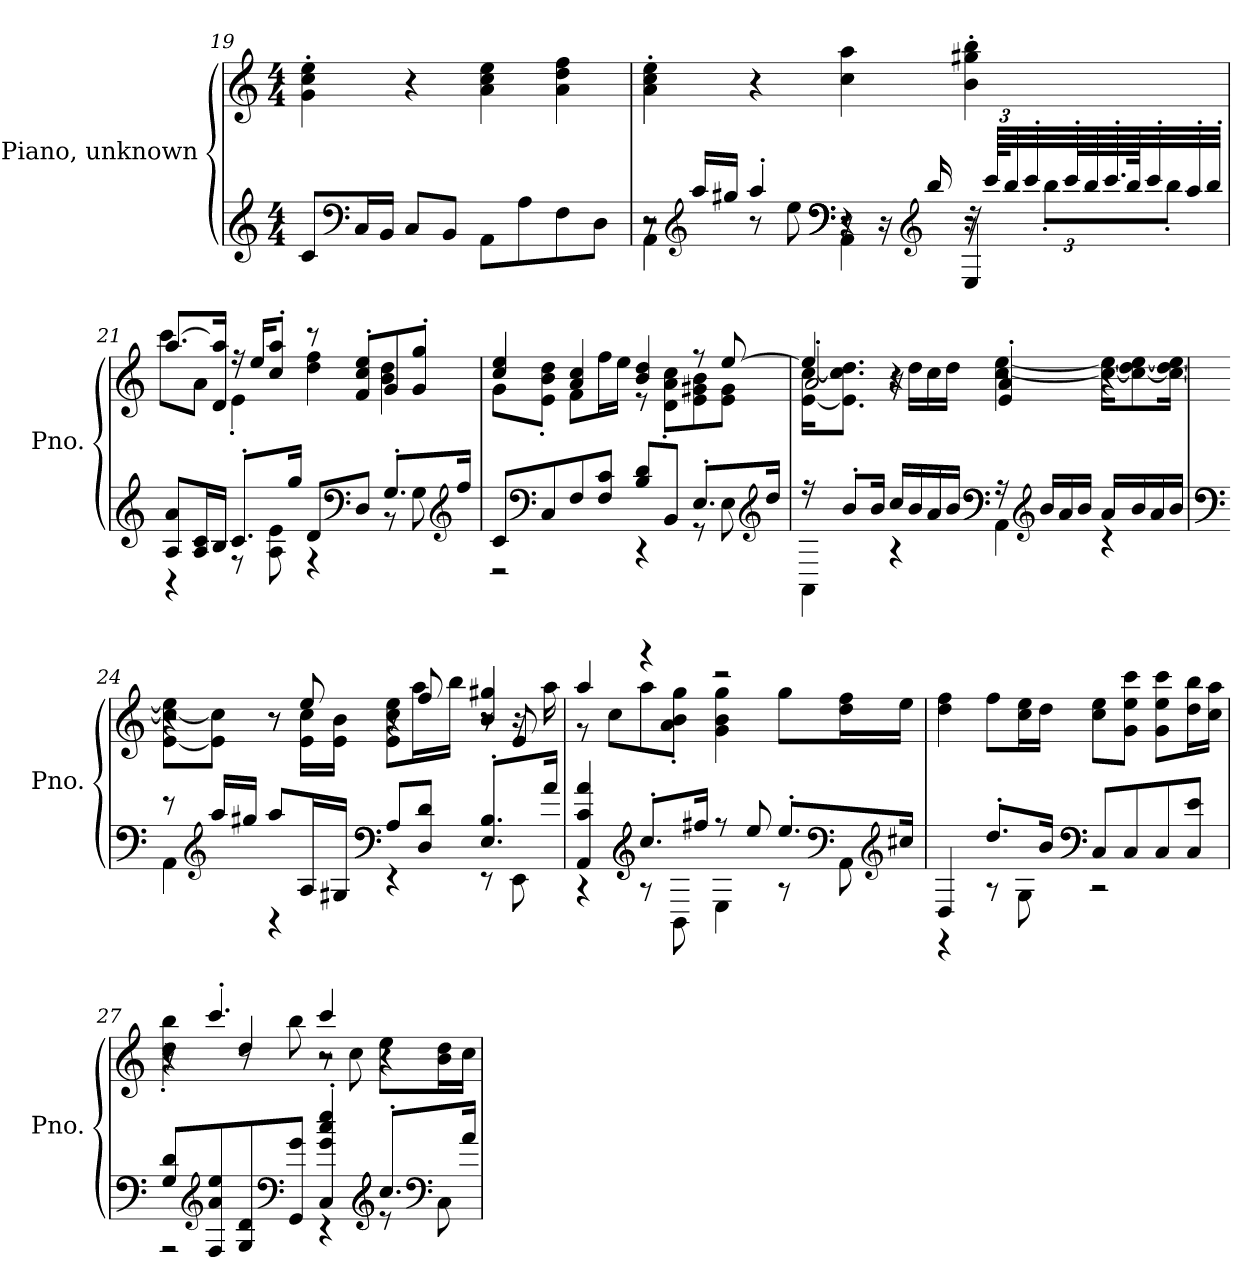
**kern	**kern
*part1	*part1
*staff2	*staff1
*I"Piano, unknown	*
*I'Pno.	*
!!LO:LB:g=z
*clefG2	*clefG2
*k[]	*k[]
*M4/4	*M4/4
=19	=19
8c/L	4g\' 4cc\' 4ee\'
*clefF4	*
16C/L	.
16BB/JJ	.
8C/L	4r
8BB/J	.
8AA\L	4a\ 4cc\ 4ee\
8A\	.
8F\	4a\ 4dd\ 4ff\
8D\J	.
=20	=20
*^	*
*	*^	*
8r	4AA\	2r	4a\' 4cc\' 4ee\'
*clefG2	*	*	*
16aa/LL	.	.	.
16gg#X/JJ	.	.	.
4aa'/	8r	.	4r
.	8ee\	.	.
*clefF4	*	*	*
8r	4AA\	4r	4cc\ 4aa\
16r	.	.	.
*clefG2	*	*	*
16bb/	.	.	.
32r	12r	4E/	4b\' 4gg#X\' 4bb\'
*Xbrackettup	*	*	*
96ccc/KLLL	.	.	.
48bb/	.	.	.
32ccc'/	.	.	.
.	12bb'\L	.	.
64ccc'/L	.	.	.
64bb/	.	.	.
64.ccc'/	.	.	.
128bb/JK	.	.	.
32ccc'/	.	.	.
.	12bb'\J	.	.
32aa'/	.	.	.
32bb'/JJJ	.	.	.
*	*v	*v	*
!!LO:LB:g=z
=21	=21	=21
*	*	*^
8A/ 8a/L	4r	[8.aa/L	8ccc\L
16A/ 16c/L	.	.	8a\J
16B/JJ	.	16d/ 16aa/]Jk	.
8.c'/L	8r	16r	4e'\
.	.	16ee/KL	.
.	8A\ 8e\	8cc/' 8aa/'J	.
16gg/Jk	.	.	.
8d/L	4r	8r	4dd\ 4ff\
*clefF4	*	*	*
8D/J	.	8f/' 8cc/' 8ee/'L	.
8.G'/L	8r	8g/	4b\ 4dd\
.	8G\	8g/' 8gg/'J	.
*clefG2	*	*	*
16ff/Jk	.	.	.
=22	=22	=22	=22
8c/L	2r	4cc/ 4ee/	8g\L
*clefF4	*	*	*
8C/	.	.	8e\' 8b\' 8dd\'J
8F/	.	4a/ 4cc/	8f\L
8F/ 8c/J	.	.	16ff\L
.	.	.	16ee\JJ
8B/ 8d/L	4r	4b/ 4dd/	8r
8BB/J	.	.	8d\' 8a\' 8cc\'L
8.E'/L	8r	8r	8e\ 8g#X\ 8b\
.	8E\	[8ee/	8e\ 8g#\J
*clefG2	*	*	*
16dd/Jk	.	.	.
!!LO:PB:g=z
=23	=23	=23	=23
*	*	*	*^
16r	4AA\	4ee/]	[16e\ [16cc\KL	2a'/
8b'/L	.	.	8.e\] 8.cc\] 8.dd\J	.
16b/Jk	.	.	.	.
16cc/LL	4r	4r	16r	.
16b/	.	.	16dd\LL	.
16a/	.	.	16cc\	.
16b/JJ	.	.	16dd\JJ	.
*clefF4	*	*	*	*
16r	4AA\	2r	[4cc\ [4ee\	4e/' 4a/'
*clefG2	*	*	*	*
16b/LL	.	.	.	.
16a/	.	.	.	.
16b/JJ	.	.	.	.
16a/LL	4r	.	16cc\_ 16ee\_KL	4r
16b/	.	.	8cc\_ 8dd\ 8ee\_	.
16a/	.	.	.	.
16b/JJ	.	.	16cc\_ 16dd\ 16ee\_Jk	.
=24	=24	=24	=24	=24
*clefF4	*	*	*	*
8r	4AA\	4r	[8e\ 8cc\_ 8ee\]L	2r
*clefG2	*	*	*	*
16aa/LL	.	.	8e\] 8cc\]J	.
16gg#X/JJ	.	.	.	.
8aa/L	4r	8r	8r	.
16A/L	.	8ee/	16e\ 16cc\LL	.
16G#X/JJ	.	.	16e\ 16b\JJ	.
*clefF4	*	*	*	*
8A/L	4r	8r	8e\ 8cc\ 8ee\L	4r
8D/ 8d/J	.	8ff/	16aa\L	.
.	.	.	16bb\JJ	.
8.E/' 8.B/'L	8r	4b/ 4gg#X/	8r	8r
.	8EE\	.	16r	8e/
16a/Jk	.	.	16aa\	.
*	*	*	*v	*v
!!LO:LB:g=z
=25	=25	=25	=25
4AA/ 4c/ 4a/	4r	4aa/	8r
.	.	.	8cc\L
*clefG2	*	*	*
8.cc'/L	8r	4r	8aa\
.	8BB\	.	8a\' 8b\' 8gg\'J
16ff#X/Jk	.	.	.
8r	4E\	2r	4g\ 4b\ 4gg\
8ee/	.	.	.
8.ee'/L	8r	.	8gg\L
*clefF4	*	*	*
.	8AA\	.	16dd\ 16ff\L
*clefG2	*	*	*
16cc#X/Jk	.	.	16ee\JJ
*	*	*v	*v
=26	=26	=26
4D/	4r	4dd\ 4ff\
8.dd'/L	8r	8ff\L
.	8G\	16cc\ 16ee\L
16b/Jk	.	16dd\JJ
*clefF4	*	*
8C/L	2r	8cc\ 8ee\L
8C/	.	8g\ 8ee\ 8ccc\J
8C/	.	8g\ 8ee\ 8ccc\L
8C/ 8e/J	.	16dd\ 16bb\L
.	.	16cc\ 16aa\JJ
!!LO:LB:g=z
=27	=27	=27
*	*	*^
*	*	*	*^
8G/ 8d/L	2r	8r	4dd\' 4bb\'	4r
*clefG2	*	*	*	*
8F/ 8a/ 8ee/	.	4.ccc'/	.	.
8G/ 8d/	.	.	8r	4dd/
*clefF4	*	*	*	*
8GG/ 8g/J	.	.	8bb\	.
4C/' 4g/' 4cc/' 4ee/'	4r	4ccc/	8r	2r
.	.	.	8cc\	.
*clefG2	*	*	*	*
8.cc'/L	8r	4r	8ee\L	.
*clefF4	*	*	*	*
.	8C\	.	16b\ 16dd\L	.
16a/Jk	.	.	16cc\JJ	.
*v	*v	*	*	*
*	*v	*v	*v
=	=
*-	*-
